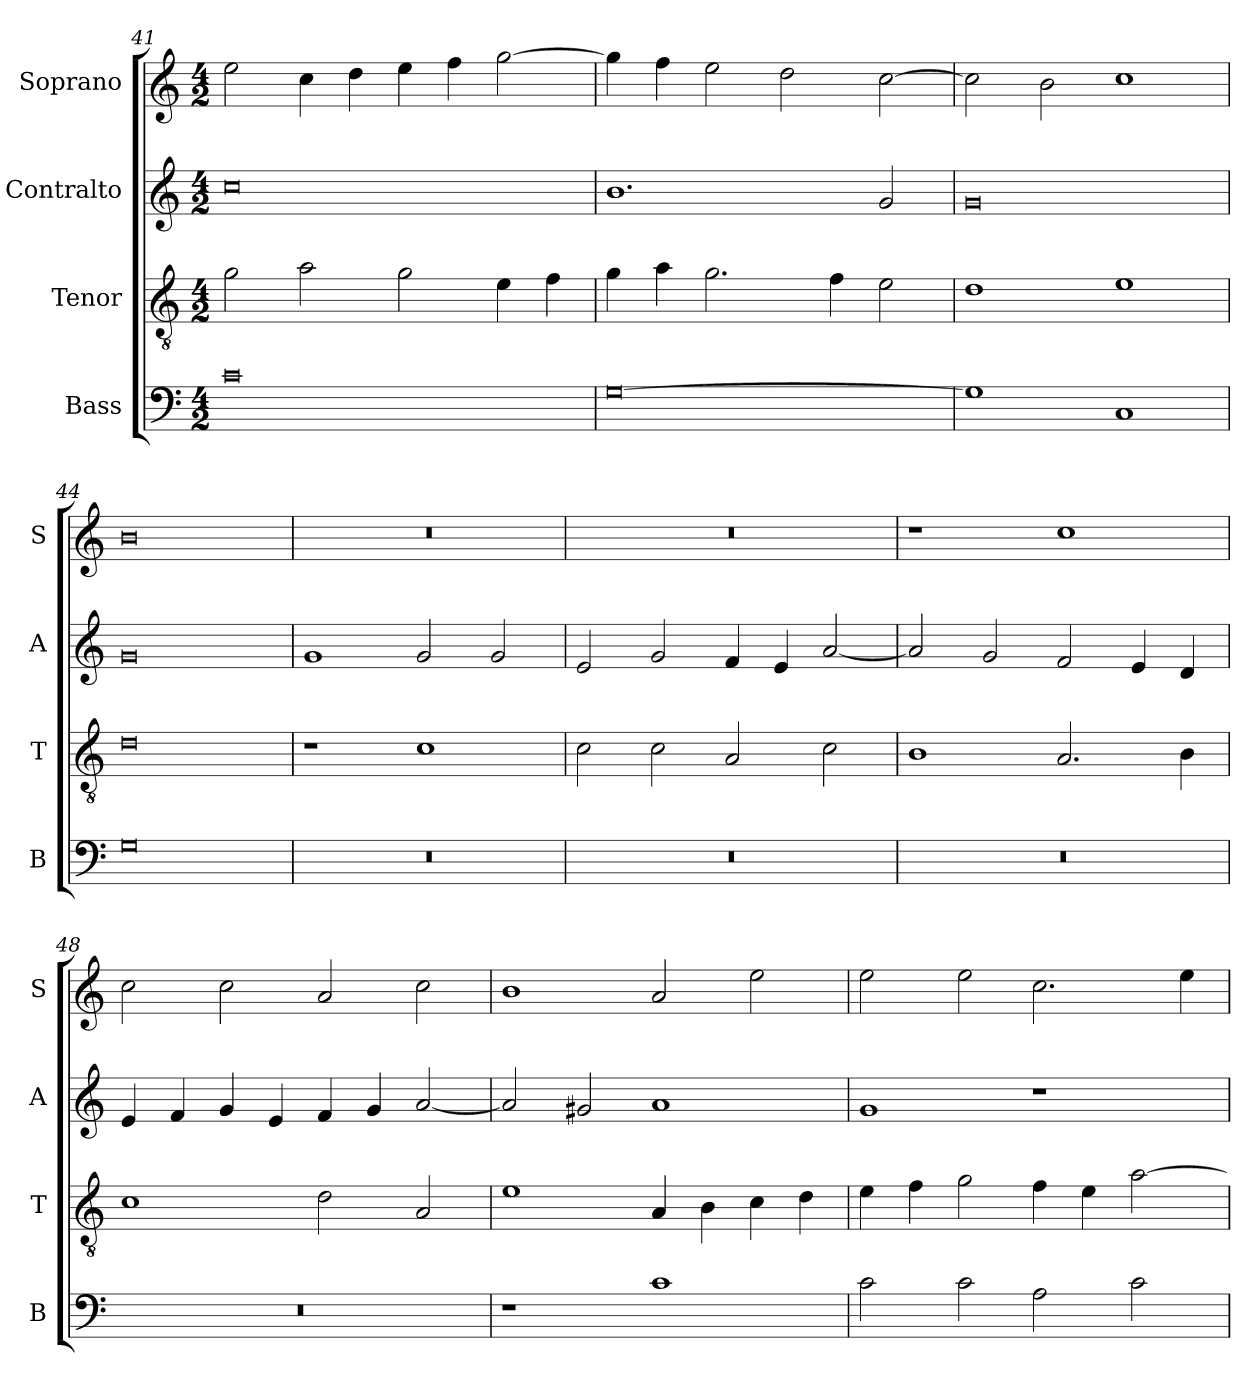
**kern	**kern	**kern	**kern
*part4	*part3	*part2	*part1
*staff4	*staff3	*staff2	*staff1
*I"Bass	*I"Tenor	*I"Contralto	*I"Soprano
*I'B	*I'T	*I'A	*I'S
*clefF4	*clefGv2	*clefG2	*clefG2
*k[]	*k[]	*k[]	*k[]
*G:mix	*G:mix	*G:mix	*G:mix
*M4/2	*M4/2	*M4/2	*M4/2
=41	=41	=41	=41
0c	2g	0cc	2ee
.	2a	.	4cc
.	.	.	4dd
.	2g	.	4ee
.	.	.	4ff
.	4e	.	[2gg
.	4f	.	.
=42	=42	=42	=42
[0G	4g	1.b	4gg]
.	4a	.	4ff
.	2.g	.	2ee
.	.	.	2dd
.	4f	.	.
.	2e	2g	[2cc
=43	=43	=43	=43
1G]	1d	0g	2cc]
.	.	.	2b
1C	1e	.	1cc
=44	=44	=44	=44
0G	0d	0g	0b
=45	=45	=45	=45
0r	1r	1g	0r
.	1c	2g	.
.	.	2g	.
=46	=46	=46	=46
0r	2c	2e	0r
.	2c	2g	.
.	2A	4f	.
.	.	4e	.
.	2c	[2a	.
=47	=47	=47	=47
0r	1B	2a]	1r
.	.	2g	.
.	2.A	2f	1cc
.	.	4e	.
.	4B	4d	.
=48	=48	=48	=48
0r	1c	4e	2cc
.	.	4f	.
.	.	4g	2cc
.	.	4e	.
.	2d	4f	2a
.	.	4g	.
.	2A	[2a	2cc
=49	=49	=49	=49
1r	1e	2a]	1b
.	.	2g#X	.
1c	4A	1a	2a
.	4B	.	.
.	4c	.	2ee
.	4d	.	.
=50	=50	=50	=50
2c	4e	1g	2ee
.	4f	.	.
2c	2g	.	2ee
2A	4f	1r	2.cc
.	4e	.	.
2c	[2a	.	.
.	.	.	4ee
=	=	=	=
*-	*-	*-	*-
